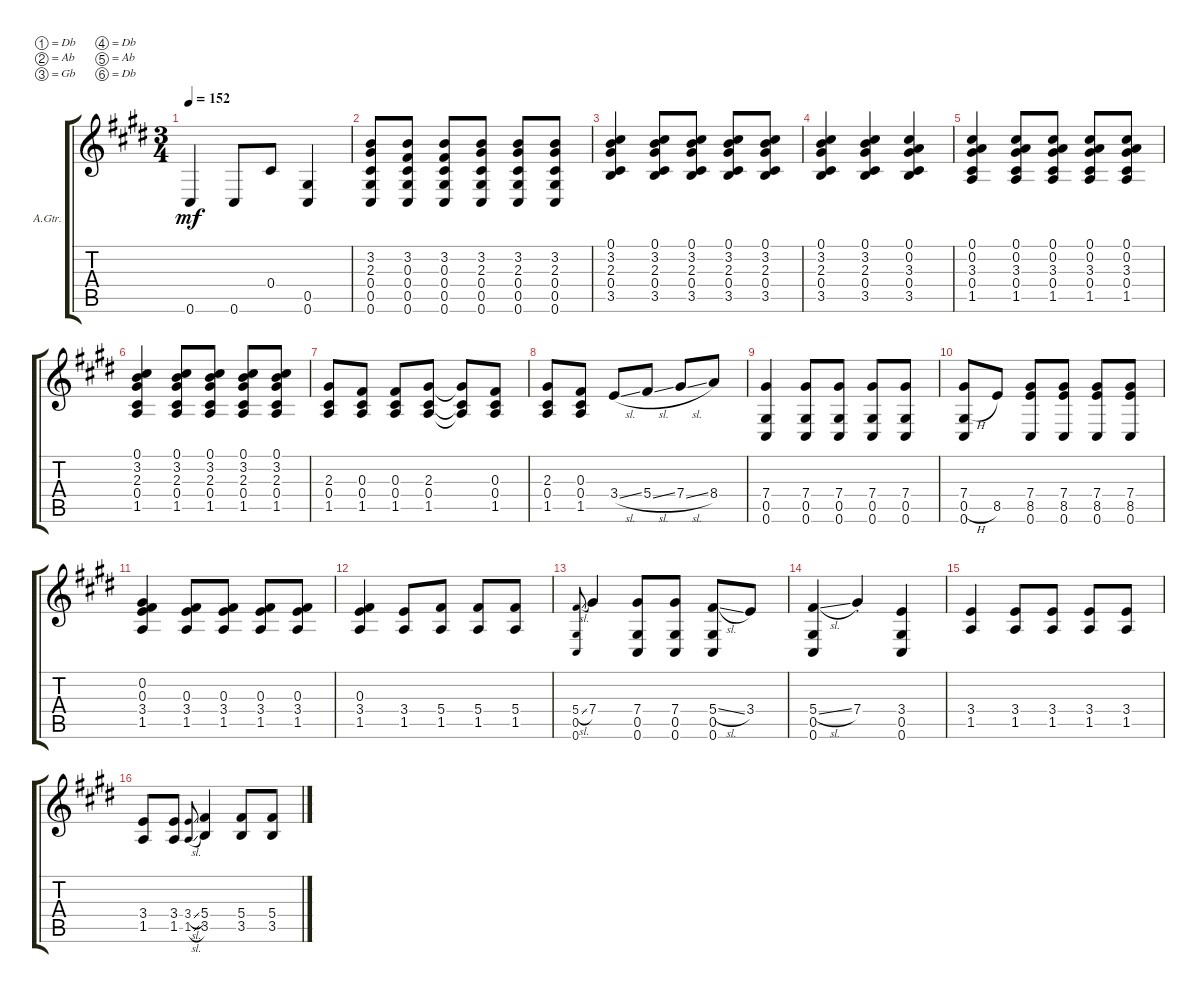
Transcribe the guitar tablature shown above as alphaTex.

\defaultSystemsLayout 4
\bracketExtendMode groupsimilarinstruments
\firstSystemTrackNameOrientation horizontal
\otherSystemsTrackNameOrientation horizontal
\track ("Acoustic Guitar" "A.Gtr.") {instrument acousticguitarsteel}
\staff {score tabs}
\tuning (Db4 Ab3 Gb3 Db3 Ab2 Db2)
\ts (3 4)
\tempo 152
\clef g2
\ks c#minor
0.6.4{dy mf} 0.6.8 0.4.8 (0.6 0.5).4 |
(0.6 0.5 0.4 2.3 3.2).8 (3.2 0.3 0.4 0.5 0.6).8 (0.6 0.5 0.4 0.3 3.2).8 (3.2 2.3 0.4 0.5 0.6).8 (0.6 0.5 0.4 2.3 3.2).8 (3.2 2.3 0.4 0.5 0.6).8 |
(3.5 0.4 2.3 3.2 0.1).4 (0.1 3.2 2.3 0.4 3.5).8 (3.5 0.4 2.3 3.2 0.1).8 (0.1 3.2 2.3 0.4 3.5).8 (3.5 0.4 2.3 3.2 0.1).8 |
(3.5 0.4 2.3 3.2 0.1).4 (3.5 0.4 2.3 3.2 0.1).4 (0.1 0.2 3.3 0.4 3.5).4 |
(1.5 0.4 3.3 0.2 0.1).4 (0.1 0.2 3.3 0.4 1.5).8 (1.5 0.4 3.3 0.2 0.1).8 (0.1 0.2 3.3 0.4 1.5).8 (1.5 0.4 3.3 0.2 0.1).8 |
(0.1 3.2 2.3 0.4 1.5).4 (1.5 0.4 2.3 3.2 0.1).8 (0.1 3.2 2.3 0.4 1.5).8 (1.5 0.4 2.3 3.2 0.1).8 (0.1 3.2 2.3 0.4 1.5).8 |
(1.5 0.4 2.3).8 (0.3 0.4 1.5).8 (1.5 0.4 0.3).8 (2.3 0.4 1.5).8 (1.5{t} 0.4{t} 2.3{t}).8 (0.3 0.4 1.5).8 |
(2.3 0.4 1.5).8 (1.5 0.4 0.3).8 3.4{sl}.8 5.4{sl}.8 7.4{sl}.8 8.4.8 |
(7.4 0.5 0.6).4 (0.6 0.5 7.4).8 (7.4 0.5 0.6).8 (7.4 0.5 0.6).8 (7.4 0.5 0.6).8 |
(0.6 0.5{h} 7.4).8 8.5.8 (7.4 8.5 0.6).8 (0.6 8.5 7.4).8 (7.4 8.5 0.6).8 (0.6 8.5 7.4).8 |
(1.5 3.4 0.3 0.2).4 (0.3 3.4 1.5).8 (1.5 3.4 0.3).8 (0.3 3.4 1.5).8 (1.5 3.4 0.3).8 |
(0.3 3.4 1.5).4 (1.5 3.4).8 (5.4 1.5).8 (1.5 5.4).8 (5.4 1.5).8 |
(0.6 0.5 5.4{sl}).8{gr onbeat} 7.4.4 (7.4 0.5 0.6).8 (0.6 0.5 7.4).8 (5.4{sl} 0.5 0.6).8 3.4.8 |
(5.4{sl} 0.5 0.6).4 7.4{st}.4 (3.4 0.5 0.6).4 |
(1.5 3.4).4 (3.4 1.5).8 (1.5 3.4).8 (3.4 1.5).8 (1.5 3.4).8 |
(3.4 1.5).8 (1.5 3.4).8 (3.4{sl} 1.5{sl}).8{gr onbeat} (3.5 5.4).4 (5.4 3.5).8 (3.5 5.4).8
